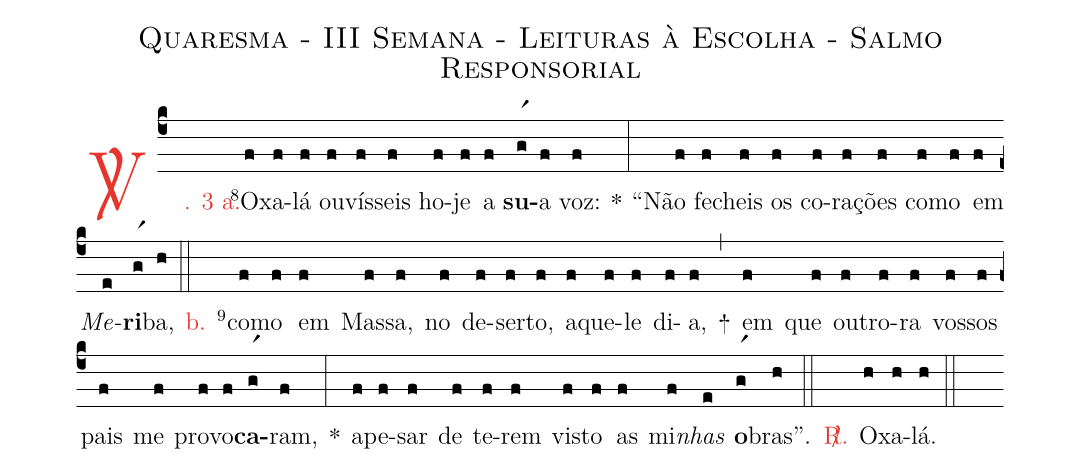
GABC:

name: Quaresma - III Semana - Leituras à Escolha - Salmo Responsorial;
%%
(c4)

<c><sp>V/</sp>. 3 a.</c>() <v>\VSup{8}</v>O(f)xa(f)lá(f) ou(f)vís(f)seis(f) ho(f)je(f) a(f) <b>su</b>(gr1)a(f) voz:(f) *(:)
``Não(f) fe(f)cheis(f) os(f) co(f)ra(f)ções(f) co(f)mo(f) em(f) <i>Me</i>(e)<b>ri</b>(gr1)ba,(h)

(::)

<nlba><c>b.</c>() <v>\VSup{9}</v>co(f)mo(f) em(f) Mas(f)sa,(f) no(f) de(f)ser(f)to,(f) a(f)que(f)le(f) di(f)a,(f) +(,) em</nlba>(f) que(f) ou(f)tro(f)ra(f) vos(f)sos(f) pais(f) me(f) pro(f)vo(f)<b>ca</b>(gr1)ram,(f) *(:)
a(f)pe(f)sar(f) de(f) te(f)rem(f) vis(f)to(f) as(f) mi(f)<i>nhas</i>(e) <b>o</b>(gr1)bras''.(h)

(::)

<nlba><c><sp>R/</sp>.</c>() O</nlba>(h)xa(h)lá.(h)

(::)
